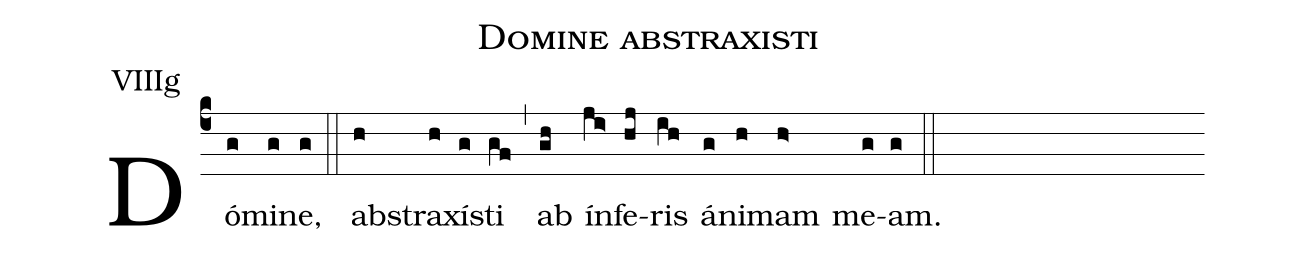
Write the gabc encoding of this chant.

name:Domine abstraxisti;
office-part:Antiphona;
mode:8;
annotation:VIIIg;
%%
(c4)Dó(g)mi(g)ne,(g) (::) ab(h)stra(h)xí(g)sti(gf) (,) ab(gh) ín(ji>)fe(hj)ris(ih) á(g)ni(h)mam(h>) me(g)am.(g) (::)
